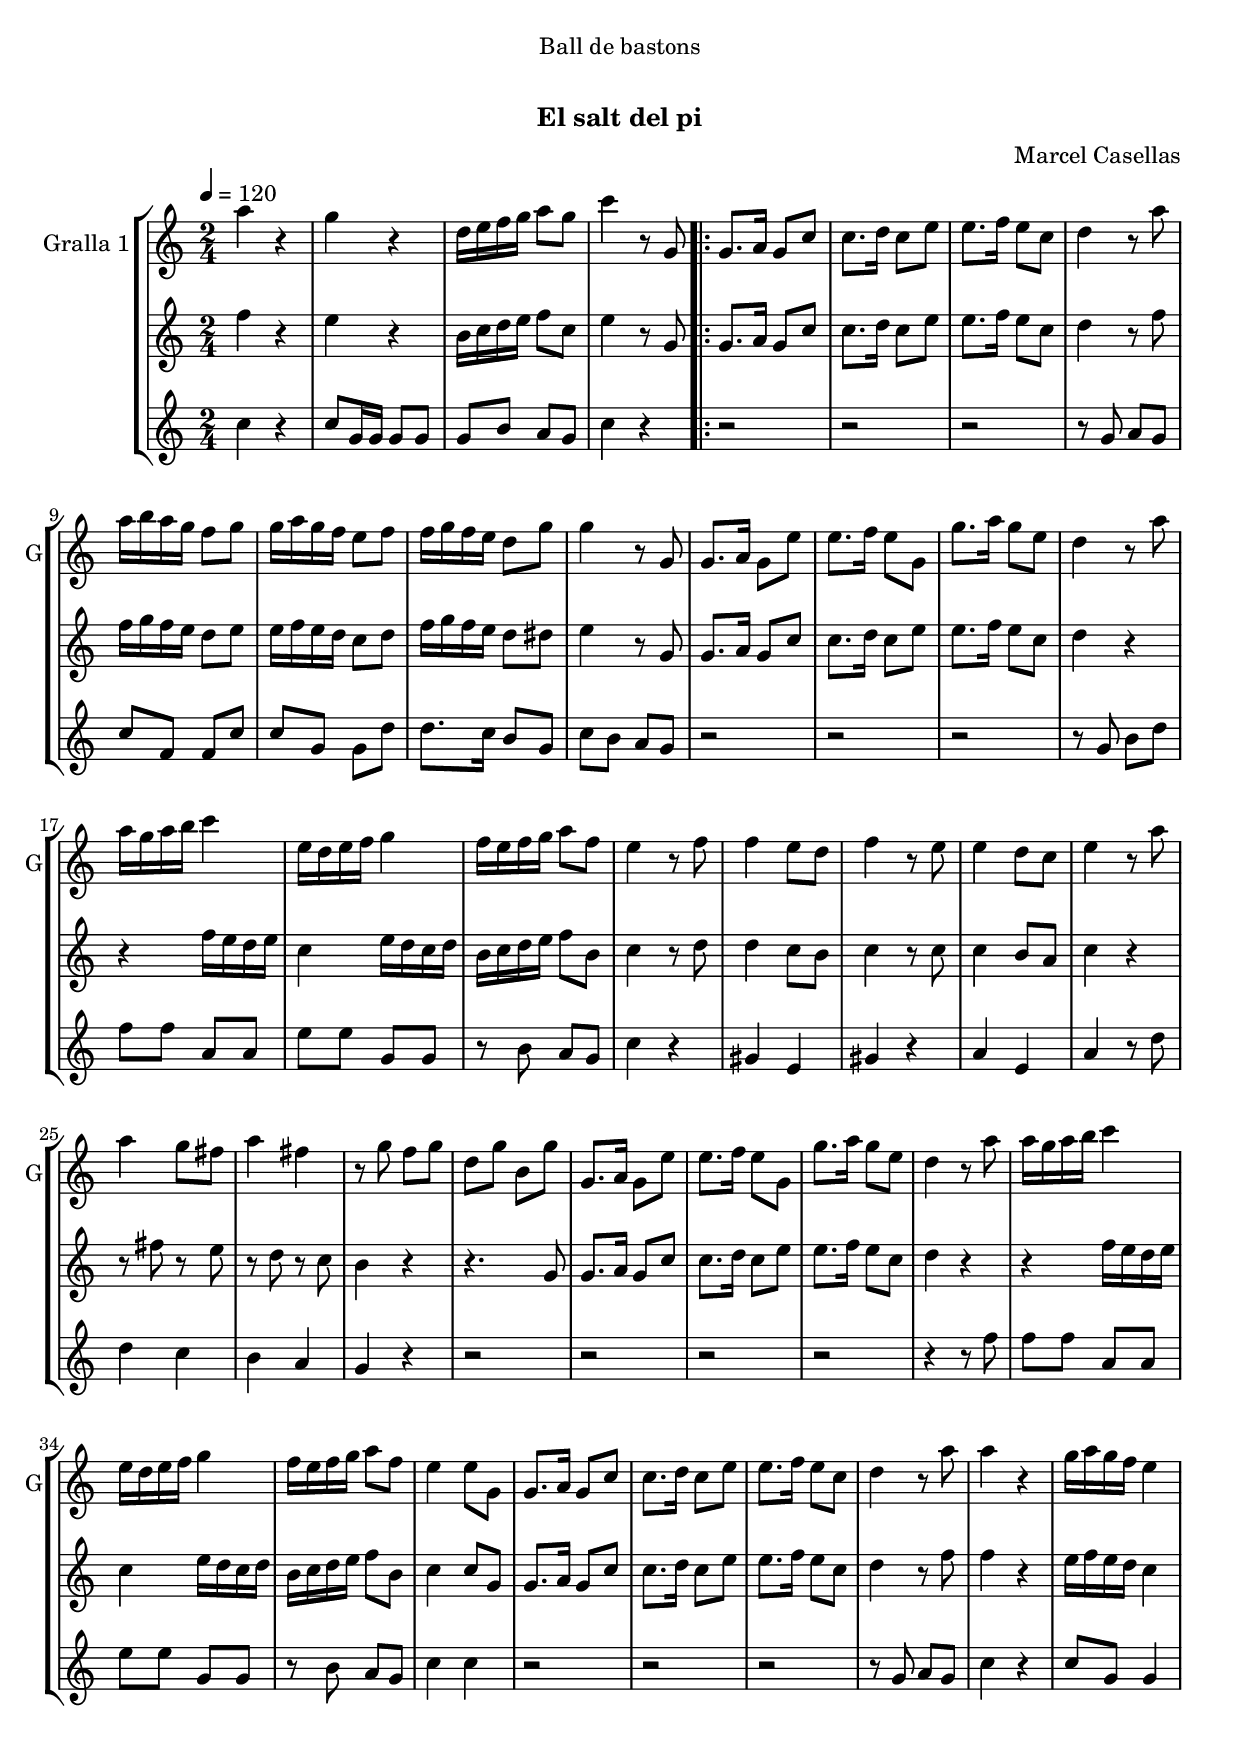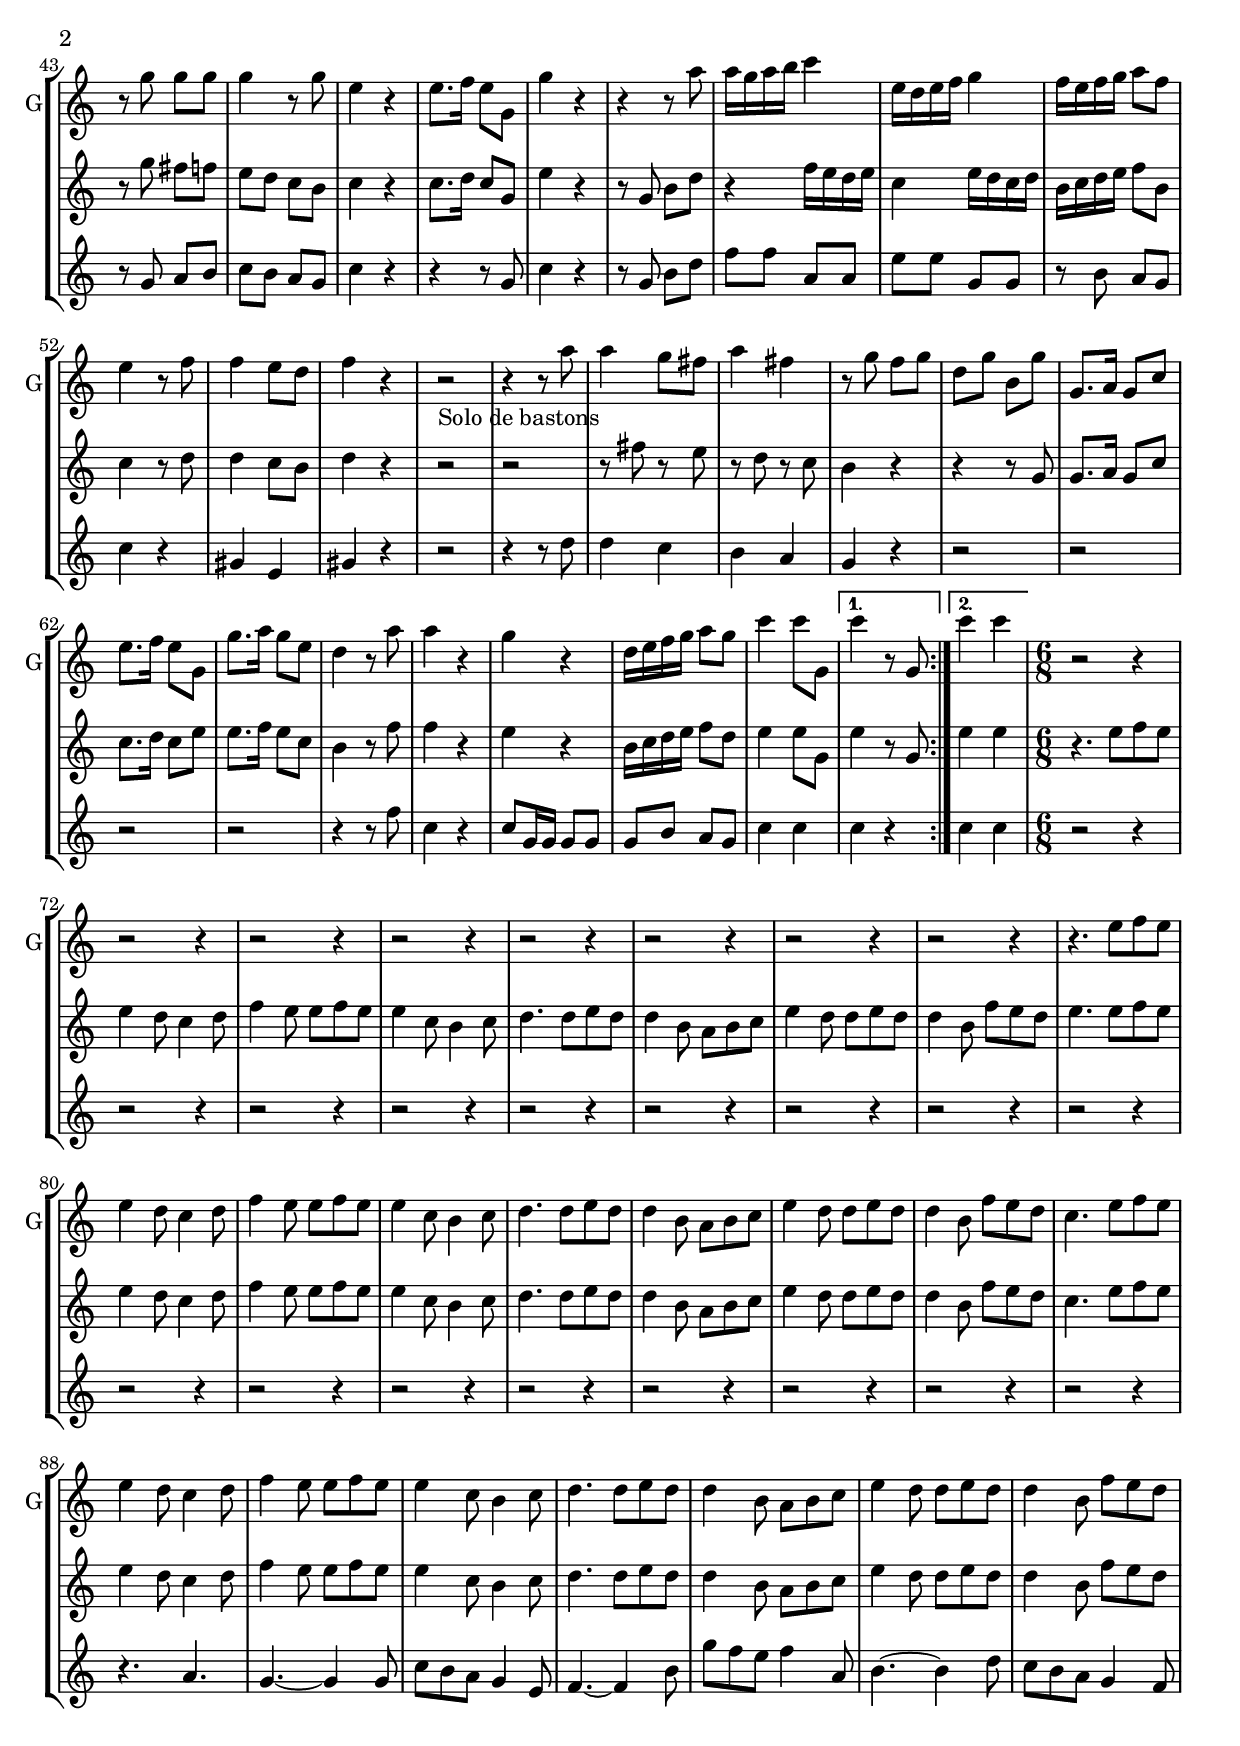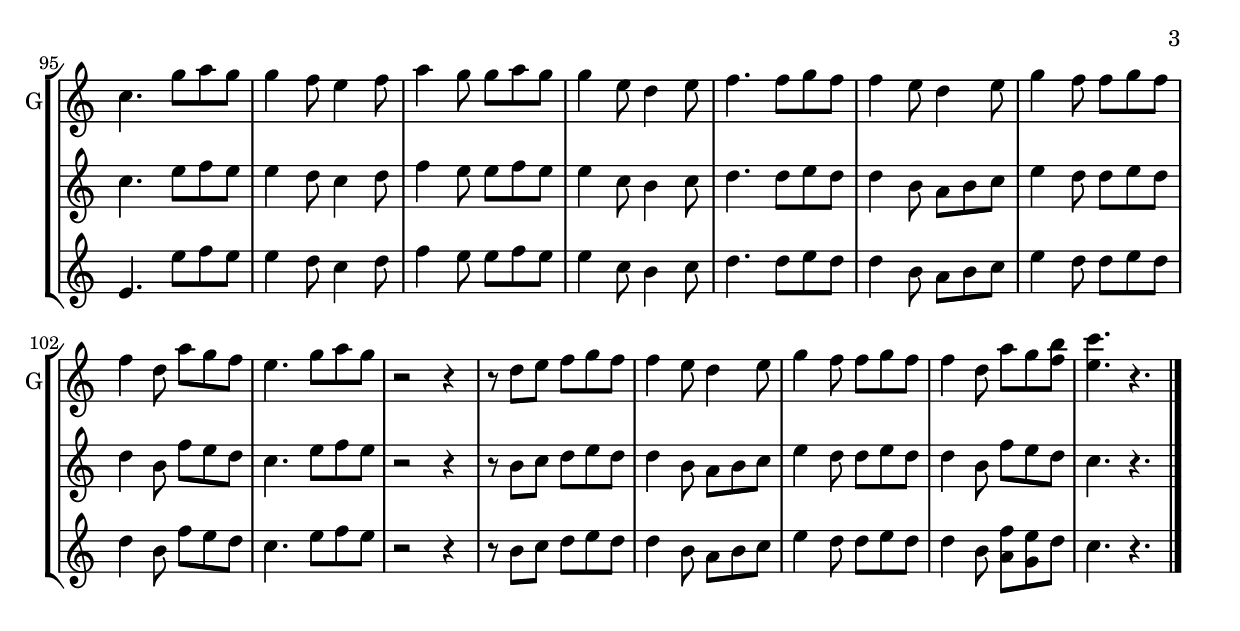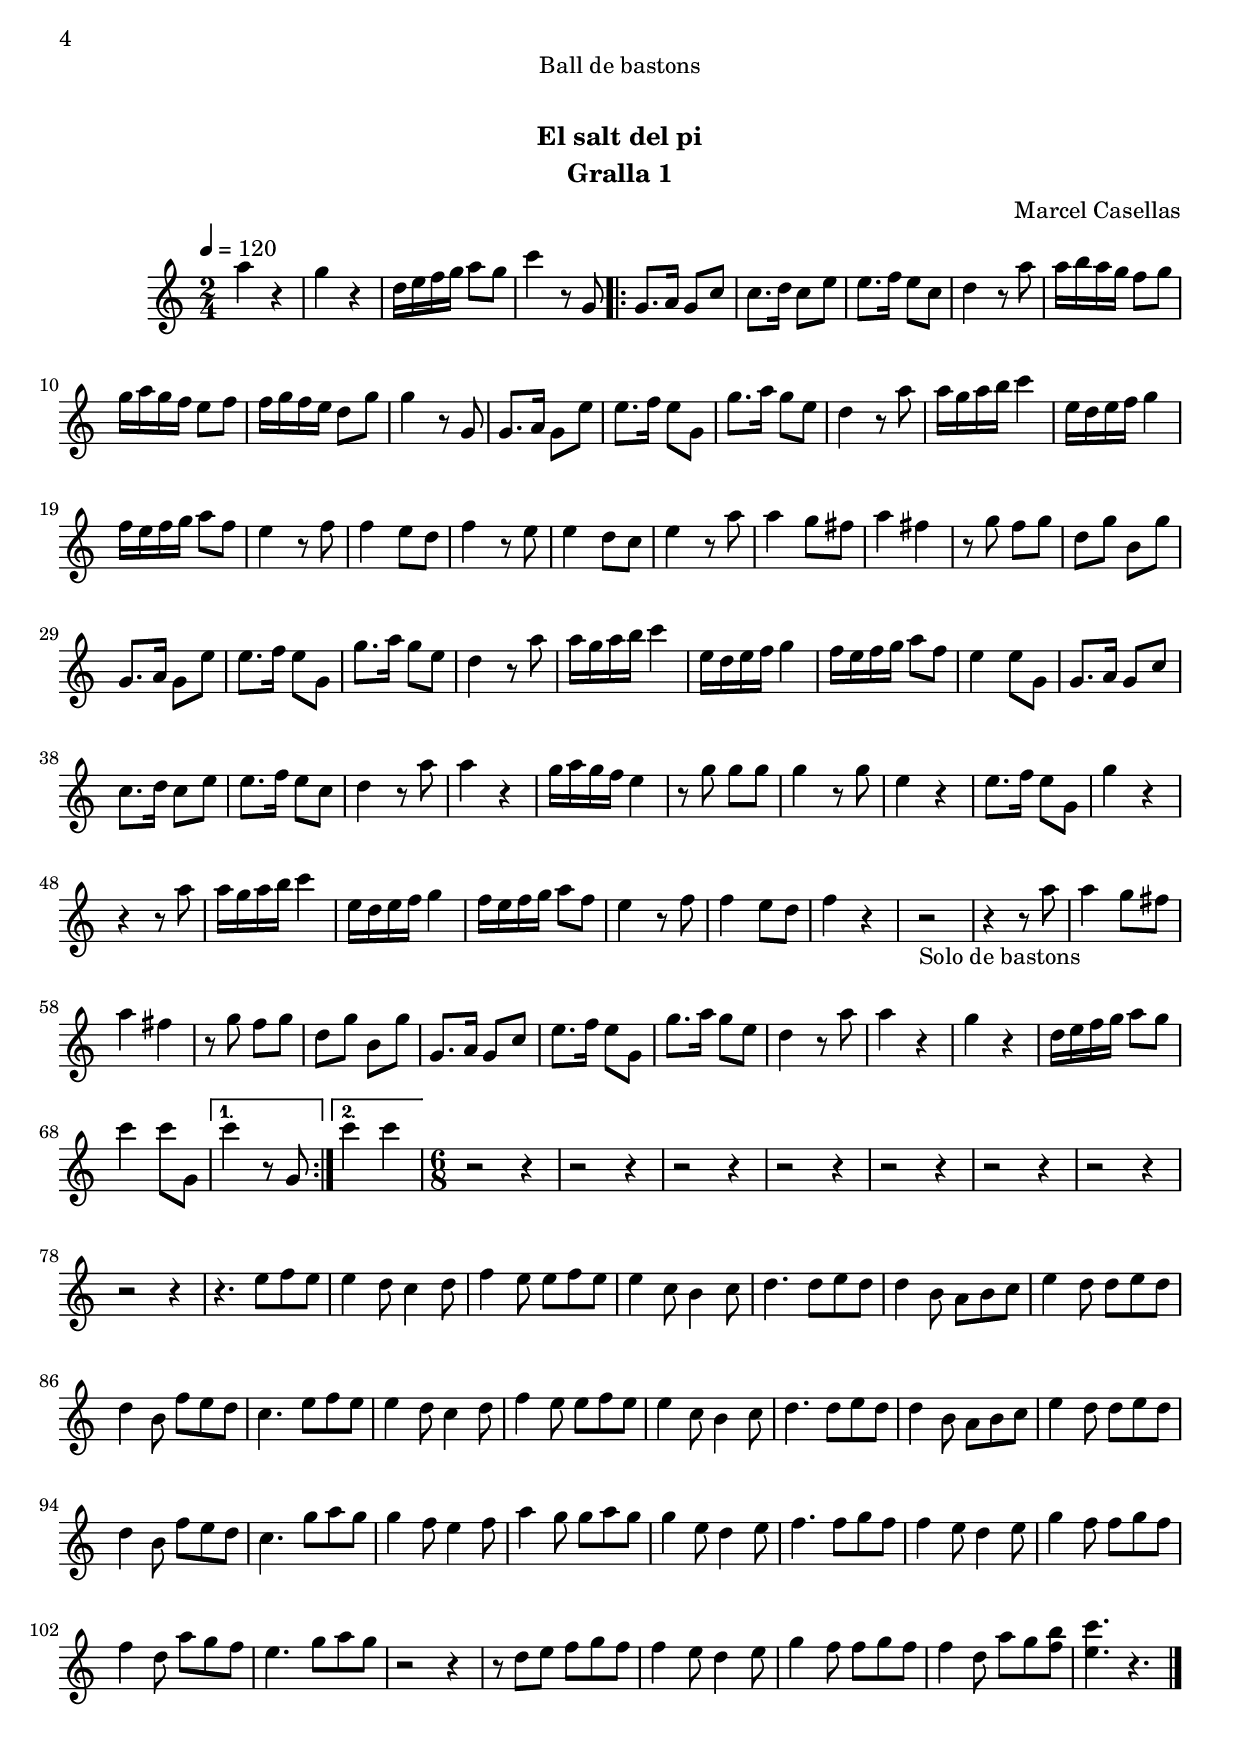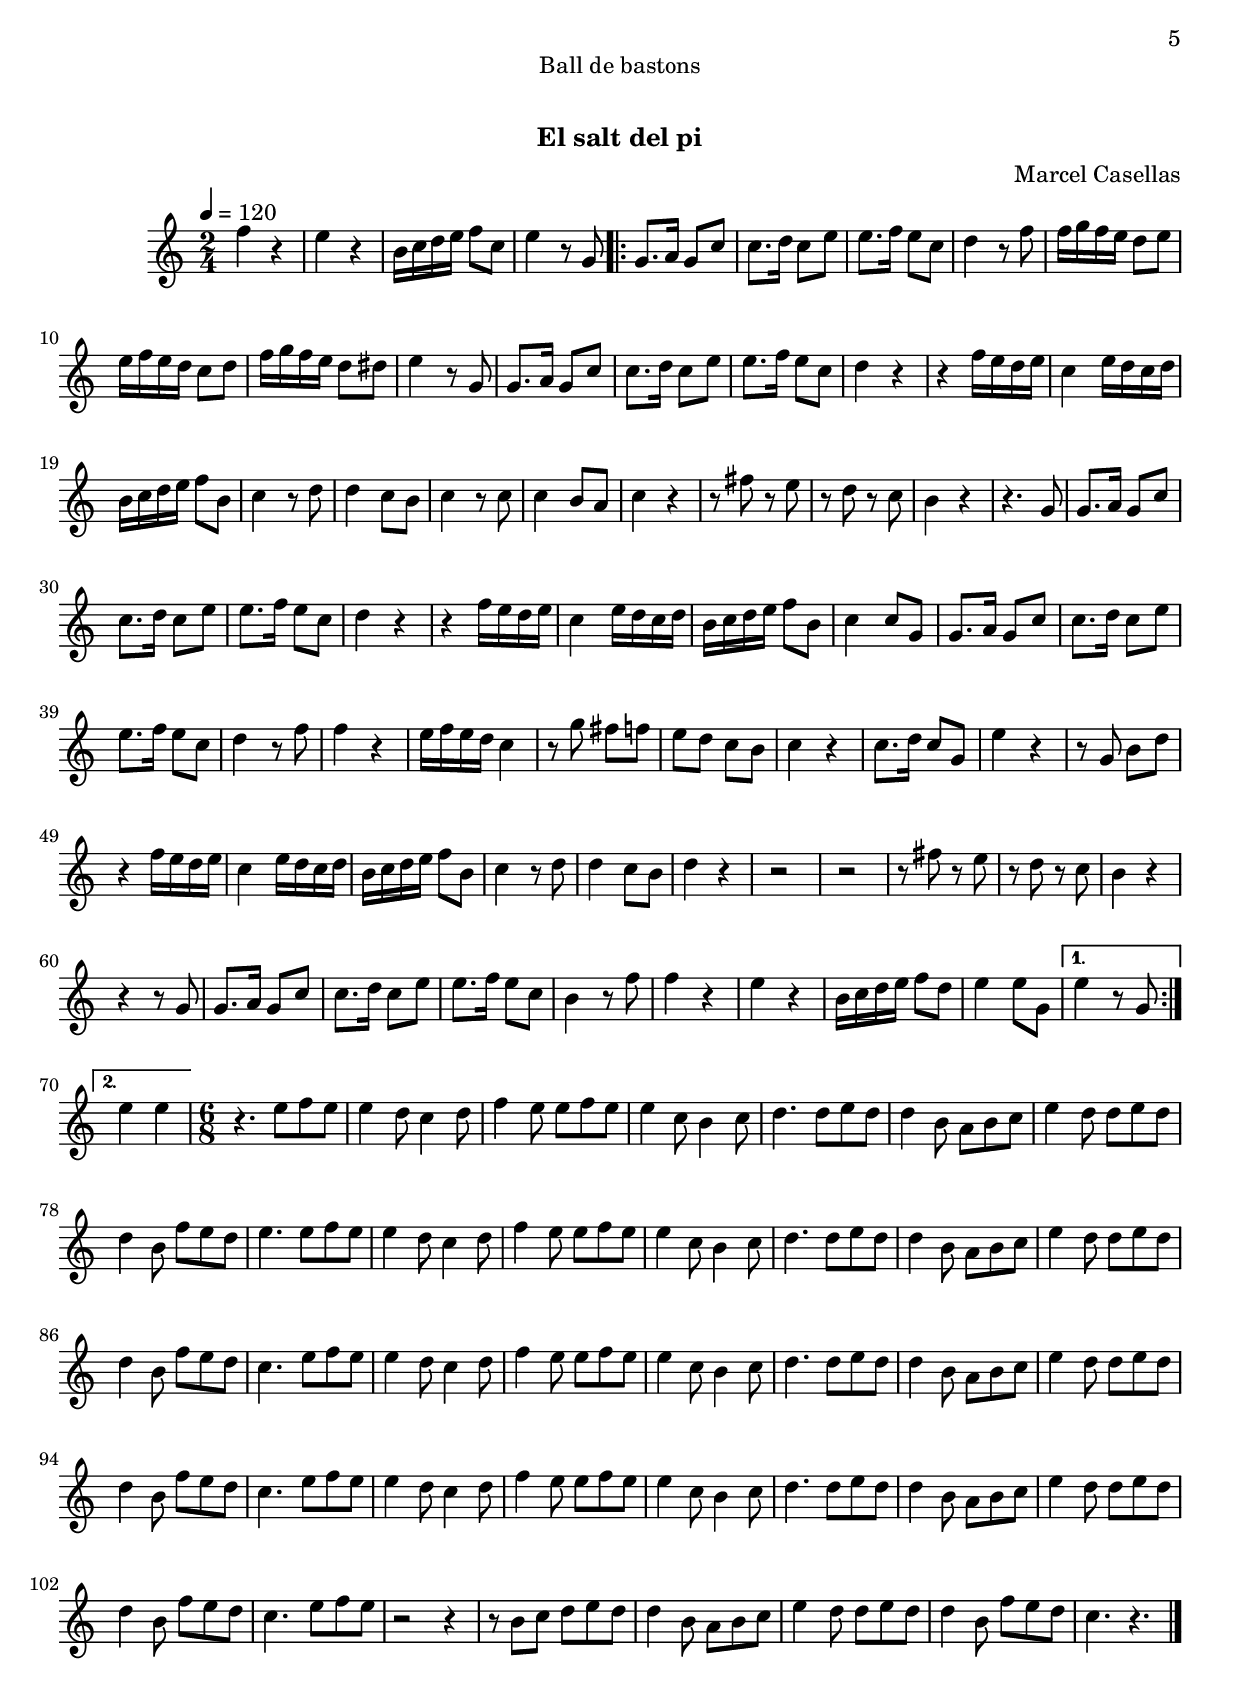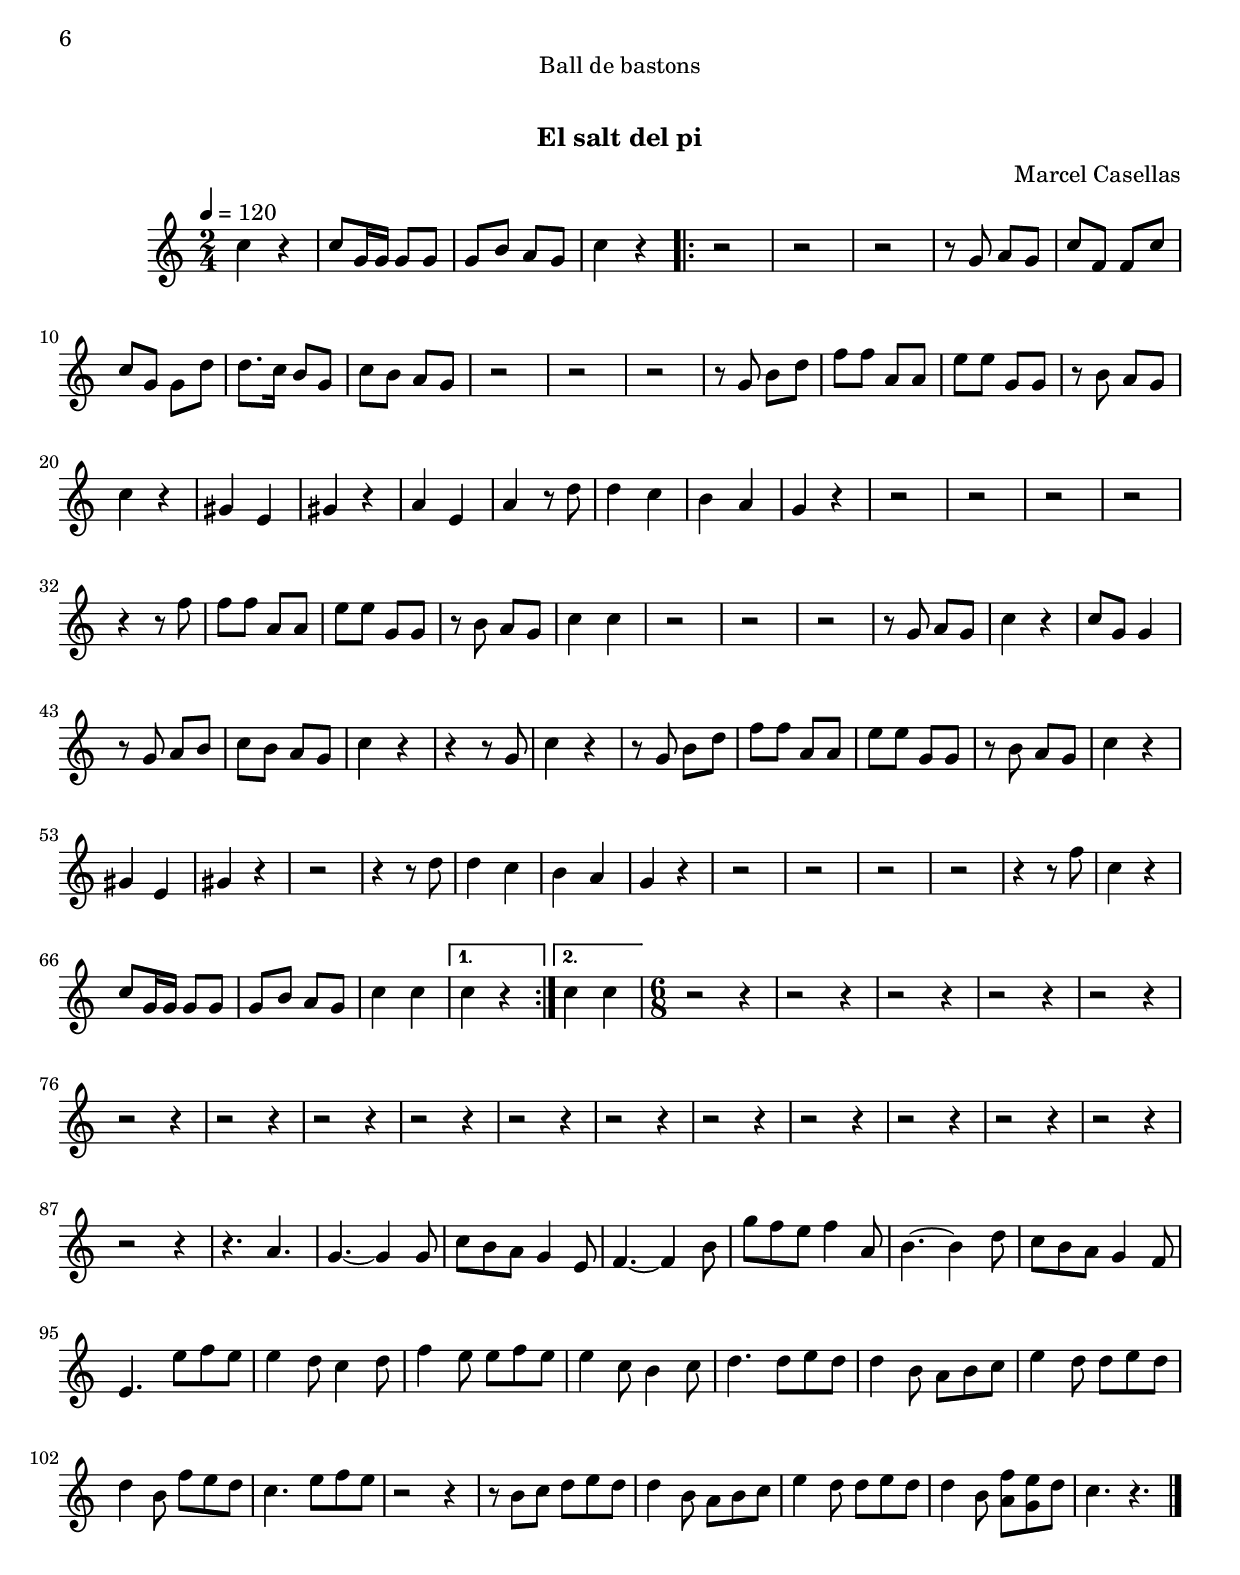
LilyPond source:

\version "2.22.1"

\header {
  dedication="Ball de bastons"
  title="          "
  subtitle="El salt del pi"
  subsubtitle=""
  poet=""
  meter=""
  piece=""
  composer=""
  arranger="Marcel Casellas"
  opus=""
  instrument=""
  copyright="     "
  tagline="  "
}

liniaroAa =
\relative a''
{
  \tempo 4=120
  \clef treble
  \key c \major
  \time 2/4
  a4 r  |
  g4 r  |
  d16 e f g a8 g  |
  c4 r8 g,  |
  %05
  \repeat volta 2 { g8. a16 g8 c  |
  c8. d16 c8 e  |
  e8. f16 e8 c  |
  d4 r8 a'  |
  a16 b a g f8 g  |
  %10
  g16 a g f e8 f  |
  f16 g f e d8 g  |
  g4 r8 g,  |
  g8. a16 g8 e'  |
  e8. f16 e8 g,  |
  %15
  g'8. a16 g8 e  |
  d4 r8 a'  |
  a16 g a b c4  |
  e,16 d e f g4  |
  f16 e f g a8 f  |
  %20
  e4 r8 f  |
  f4 e8 d  |
  f4 r8 e  |
  e4 d8 c  |
  e4 r8 a  |
  %25
  a4 g8 fis  |
  a4 fis  |
  r8 g f g  |
  d8 g b, g'  |
  g,8. a16 g8 e'  |
  %30
  e8. f16 e8 g,  |
  g'8. a16 g8 e  |
  d4 r8 a'  |
  a16 g a b c4  |
  e,16 d e f g4  |
  %35
  f16 e f g a8 f  |
  e4 e8 g,  |
  g8. a16 g8 c  |
  c8. d16 c8 e  |
  e8. f16 e8 c  |
  %40
  d4 r8 a'  |
  a4 r  |
  g16 a g f e4  |
  r8 g g g  |
  g4 r8 g  |
  %45
  e4 r  |
  e8. f16 e8 g,  |
  g'4 r  |
  r4 r8 a  |
  a16 g a b c4  |
  %50
  e,16 d e f g4  |
  f16 e f g a8 f  |
  e4 r8 f  |
  f4 e8 d  |
  f4 r  |
  %55
  r2 _"Solo de bastons"  |
  r4 r8 a  |
  a4 g8 fis  |
  a4 fis  |
  r8 g f g  |
  %60
  d8 g b, g'  |
  g,8. a16 g8 c  |
  e8. f16 e8 g,  |
  g'8. a16 g8 e  |
  d4 r8 a'  |
  %65
  a4 r  |
  g4 r  |
  d16 e f g a8 g  |
  c4 c8 g, }
  \alternative { { c'4 r8 g, }
  %70
  { c'4 c } }
  \time 6/8   r2 r4  |
  r2 r4  |
  r2 r4  |
  r2 r4  |
  %75
  r2 r4  |
  r2 r4  |
  r2 r4  |
  r2 r4  |
  r4. e,8 f e  |
  %80
  e4 d8 c4 d8  |
  f4 e8 e f e  |
  e4 c8 b4 c8  |
  d4. d8 e d  |
  d4 b8 a b c  |
  %85
  e4 d8 d e d  |
  d4 b8 f' e d  |
  c4. e8 f e  |
  e4 d8 c4 d8  |
  f4 e8 e f e  |
  %90
  e4 c8 b4 c8  |
  d4. d8 e d  |
  d4 b8 a b c  |
  e4 d8 d e d  |
  d4 b8 f' e d  |
  %95
  c4. g'8 a g  |
  g4 f8 e4 f8  |
  a4 g8 g a g  |
  g4 e8 d4 e8  |
  f4. f8 g f  |
  %100
  f4 e8 d4 e8  |
  g4 f8 f g f  |
  f4 d8 a' g f  |
  e4. g8 a g  |
  r2 r4   |
  %105
  r8 d e f g f  |
  f4 e8 d4 e8  |
  g4 f8 f g f  |
  f4 d8 a' g <f b>  |
  <e c'>4. r  \bar "|."
}

liniaroAb =
\relative f''
{
  \tempo 4=120
  \clef treble
  \key c \major
  \time 2/4
  f4 r  |
  e4 r  |
  b16 c d e f8 c  |
  e4 r8 g,  |
  %05
  \repeat volta 2 { g8. a16 g8 c  |
  c8. d16 c8 e  |
  e8. f16 e8 c  |
  d4 r8 f  |
  f16 g f e d8 e  |
  %10
  e16 f e d c8 d  |
  f16 g f e d8 dis  |
  e4 r8 g,  |
  g8. a16 g8 c  |
  c8. d16 c8 e  |
  %15
  e8. f16 e8 c  |
  d4 r  |
  r4 f16 e d e  |
  c4 e16 d c d  |
  b16 c d e f8 b,  |
  %20
  c4 r8 d  |
  d4 c8 b  |
  c4 r8 c  |
  c4 b8 a  |
  c4 r  |
  %25
  r8 fis r e  |
  r8 d r c  |
  b4 r  |
  r4. g8  |
  g8. a16 g8 c  |
  %30
  c8. d16 c8 e  |
  e8. f16 e8 c  |
  d4 r  |
  r4 f16 e d e  |
  c4 e16 d c d  |
  %35
  b16 c d e f8 b,  |
  c4 c8 g  |
  g8. a16 g8 c  |
  c8. d16 c8 e  |
  e8. f16 e8 c  |
  %40
  d4 r8 f  |
  f4 r  |
  e16 f e d c4  |
  r8 g' fis f  |
  e8 d c b  |
  %45
  c4 r  |
  c8. d16 c8 g  |
  e'4 r  |
  r8 g, b d  |
  r4 f16 e d e  |
  %50
  c4 e16 d c d  |
  b16 c d e f8 b,  |
  c4 r8 d  |
  d4 c8 b  |
  d4 r  |
  %55
  r2  |
  r2  |
  r8 fis r e  |
  r8 d r c  |
  b4 r  |
  %60
  r4 r8 g  |
  g8. a16 g8 c  |
  c8. d16 c8 e  |
  e8. f16 e8 c  |
  b4 r8 f'  |
  %65
  f4 r  |
  e4 r  |
  b16 c d e f8 d  |
  e4 e8 g, }
  \alternative { { e'4 r8 g, }
  %70
  { e'4 e } }
  \time 6/8   r4. e8 f e  |
  e4 d8 c4 d8  |
  f4 e8 e f e  |
  e4 c8 b4 c8  |
  %75
  d4. d8 e d  |
  d4 b8 a b c  |
  e4 d8 d e d  |
  d4 b8 f' e d  |
  e4. e8 f e  |
  %80
  e4 d8 c4 d8  |
  f4 e8 e f e  |
  e4 c8 b4 c8  |
  d4. d8 e d  |
  d4 b8 a b c  |
  %85
  e4 d8 d e d  |
  d4 b8 f' e d  |
  c4. e8 f e  |
  e4 d8 c4 d8  |
  f4 e8 e f e  |
  %90
  e4 c8 b4 c8  |
  d4. d8 e d  |
  d4 b8 a b c  |
  e4 d8 d e d  |
  d4 b8 f' e d  |
  %95
  c4. e8 f e  |
  e4 d8 c4 d8  |
  f4 e8 e f e  |
  e4 c8 b4 c8  |
  d4. d8 e d  |
  %100
  d4 b8 a b c  |
  e4 d8 d e d  |
  d4 b8 f' e d  |
  c4. e8 f e  |
  r2 r4  |
  %105
  r8 b c d e d  |
  d4 b8 a b c  |
  e4 d8 d e d  |
  d4 b8 f' e d  |
  c4. r  \bar "|."
}

liniaroAc =
\relative c''
{
  \tempo 4=120
  \clef treble
  \key c \major
  \time 2/4
  c4 r  |
  c8 g16 g g8 g  |
  g8 b a g  |
  c4 r  |
  %05
  \repeat volta 2 { r2  |
  r2  |
  r2  |
  r8 g a g  |
  c8 f, f c'  |
  %10
  c8 g g d'  |
  d8. c16 b8 g  |
  c8 b a g  |
  r2  |
  r2  |
  %15
  r2  |
  r8 g b d  |
  f8 f a, a  |
  e'8 e g, g  |
  r8 b a g  |
  %20
  c4 r  |
  gis4 e  |
  gis4 r  |
  a4 e  |
  a4 r8 d  |
  %25
  d4 c  |
  b4 a  |
  g4 r  |
  r2  |
  r2  |
  %30
  r2  |
  r2  |
  r4 r8 f'  |
  f8 f a, a  |
  e'8 e g, g  |
  %35
  r8 b a g  |
  c4 c  |
  r2  |
  r2  |
  r2  |
  %40
  r8 g a g  |
  c4 r  |
  c8 g g4  |
  r8 g a b  |
  c8 b a g  |
  %45
  c4 r  |
  r4 r8 g  |
  c4 r  |
  r8 g b d  |
  f8 f a, a  |
  %50
  e'8 e g, g  |
  r8 b a g  |
  c4 r  |
  gis4 e  |
  gis4 r  |
  %55
  r2  |
  r4 r8 d'  |
  d4 c  |
  b4 a  |
  g4 r  |
  %60
  r2  |
  r2  |
  r2  |
  r2  |
  r4 r8 f'  |
  %65
  c4 r  |
  c8 g16 g g8 g  |
  g8 b a g  |
  c4 c }
  \alternative { { c4 r }
  %70
  { c4 c } }
  \time 6/8   r2 r4  |
  r2 r4  |
  r2 r4  |
  r2 r4  |
  %75
  r2 r4  |
  r2 r4  |
  r2 r4  |
  r2 r4  |
  r2 r4  |
  %80
  r2 r4  |
  r2 r4  |
  r2 r4  |
  r2 r4  |
  r2 r4  |
  %85
  r2 r4  |
  r2 r4  |
  r2 r4  |
  r4. a  |
  g4. ~ g4 g8  |
  %90
  c8 b a g4 e8  |
  f4. ~ f4 b8  |
  g'8 f e f4 a,8  |
  b4. ~ b4 d8  |
  c8 b a g4 f8  |
  %95
  e4. e'8 f e  |
  e4 d8 c4 d8  |
  f4 e8 e f e  |
  e4 c8 b4 c8  |
  d4. d8 e d  |
  %100
  d4 b8 a b c  |
  e4 d8 d e d  |
  d4 b8 f' e d  |
  c4. e8 f e  |
  r2 r4  |
  %105
  r8 b c d e d  |
  d4 b8 a b c  |
  e4 d8 d e d  |
  d4 b8 <a f'> <g e'> d'  |
  c4. r  \bar "|."
}

\bookpart {
  \score {
    \new StaffGroup {
      \override Score.RehearsalMark #'self-alignment-X = #LEFT
      <<
        \new Staff \with {instrumentName = #"Gralla 1" shortInstrumentName = #"G"} \liniaroAa
        \new Staff \with {instrumentName = #"" shortInstrumentName = #" "} \liniaroAb
        \new Staff \with {instrumentName = #"" shortInstrumentName = #" "} \liniaroAc
      >>
    }
    \layout {}
  }
  \score { \unfoldRepeats
    \new StaffGroup {
      \override Score.RehearsalMark #'self-alignment-X = #LEFT
      <<
        \new Staff \with {instrumentName = #"Gralla 1" shortInstrumentName = #"G"} \liniaroAa
        \new Staff \with {instrumentName = #"" shortInstrumentName = #" "} \liniaroAb
        \new Staff \with {instrumentName = #"" shortInstrumentName = #" "} \liniaroAc
      >>
    }
    \midi {
      \set Staff.midiInstrument = "oboe"
      \set DrumStaff.midiInstrument = "drums"
    }
  }
}

\bookpart {
  \header {instrument="Gralla 1"}
  \score {
    \new StaffGroup {
      \override Score.RehearsalMark #'self-alignment-X = #LEFT
      <<
        \new Staff \liniaroAa
      >>
    }
    \layout {}
  }
  \score { \unfoldRepeats
    \new StaffGroup {
      \override Score.RehearsalMark #'self-alignment-X = #LEFT
      <<
        \new Staff \liniaroAa
      >>
    }
    \midi {
      \set Staff.midiInstrument = "oboe"
      \set DrumStaff.midiInstrument = "drums"
    }
  }
}

\bookpart {
  \header {instrument=""}
  \score {
    \new StaffGroup {
      \override Score.RehearsalMark #'self-alignment-X = #LEFT
      <<
        \new Staff \liniaroAb
      >>
    }
    \layout {}
  }
  \score { \unfoldRepeats
    \new StaffGroup {
      \override Score.RehearsalMark #'self-alignment-X = #LEFT
      <<
        \new Staff \liniaroAb
      >>
    }
    \midi {
      \set Staff.midiInstrument = "oboe"
      \set DrumStaff.midiInstrument = "drums"
    }
  }
}

\bookpart {
  \header {instrument=""}
  \score {
    \new StaffGroup {
      \override Score.RehearsalMark #'self-alignment-X = #LEFT
      <<
        \new Staff \liniaroAc
      >>
    }
    \layout {}
  }
  \score { \unfoldRepeats
    \new StaffGroup {
      \override Score.RehearsalMark #'self-alignment-X = #LEFT
      <<
        \new Staff \liniaroAc
      >>
    }
    \midi {
      \set Staff.midiInstrument = "oboe"
      \set DrumStaff.midiInstrument = "drums"
    }
  }
}

